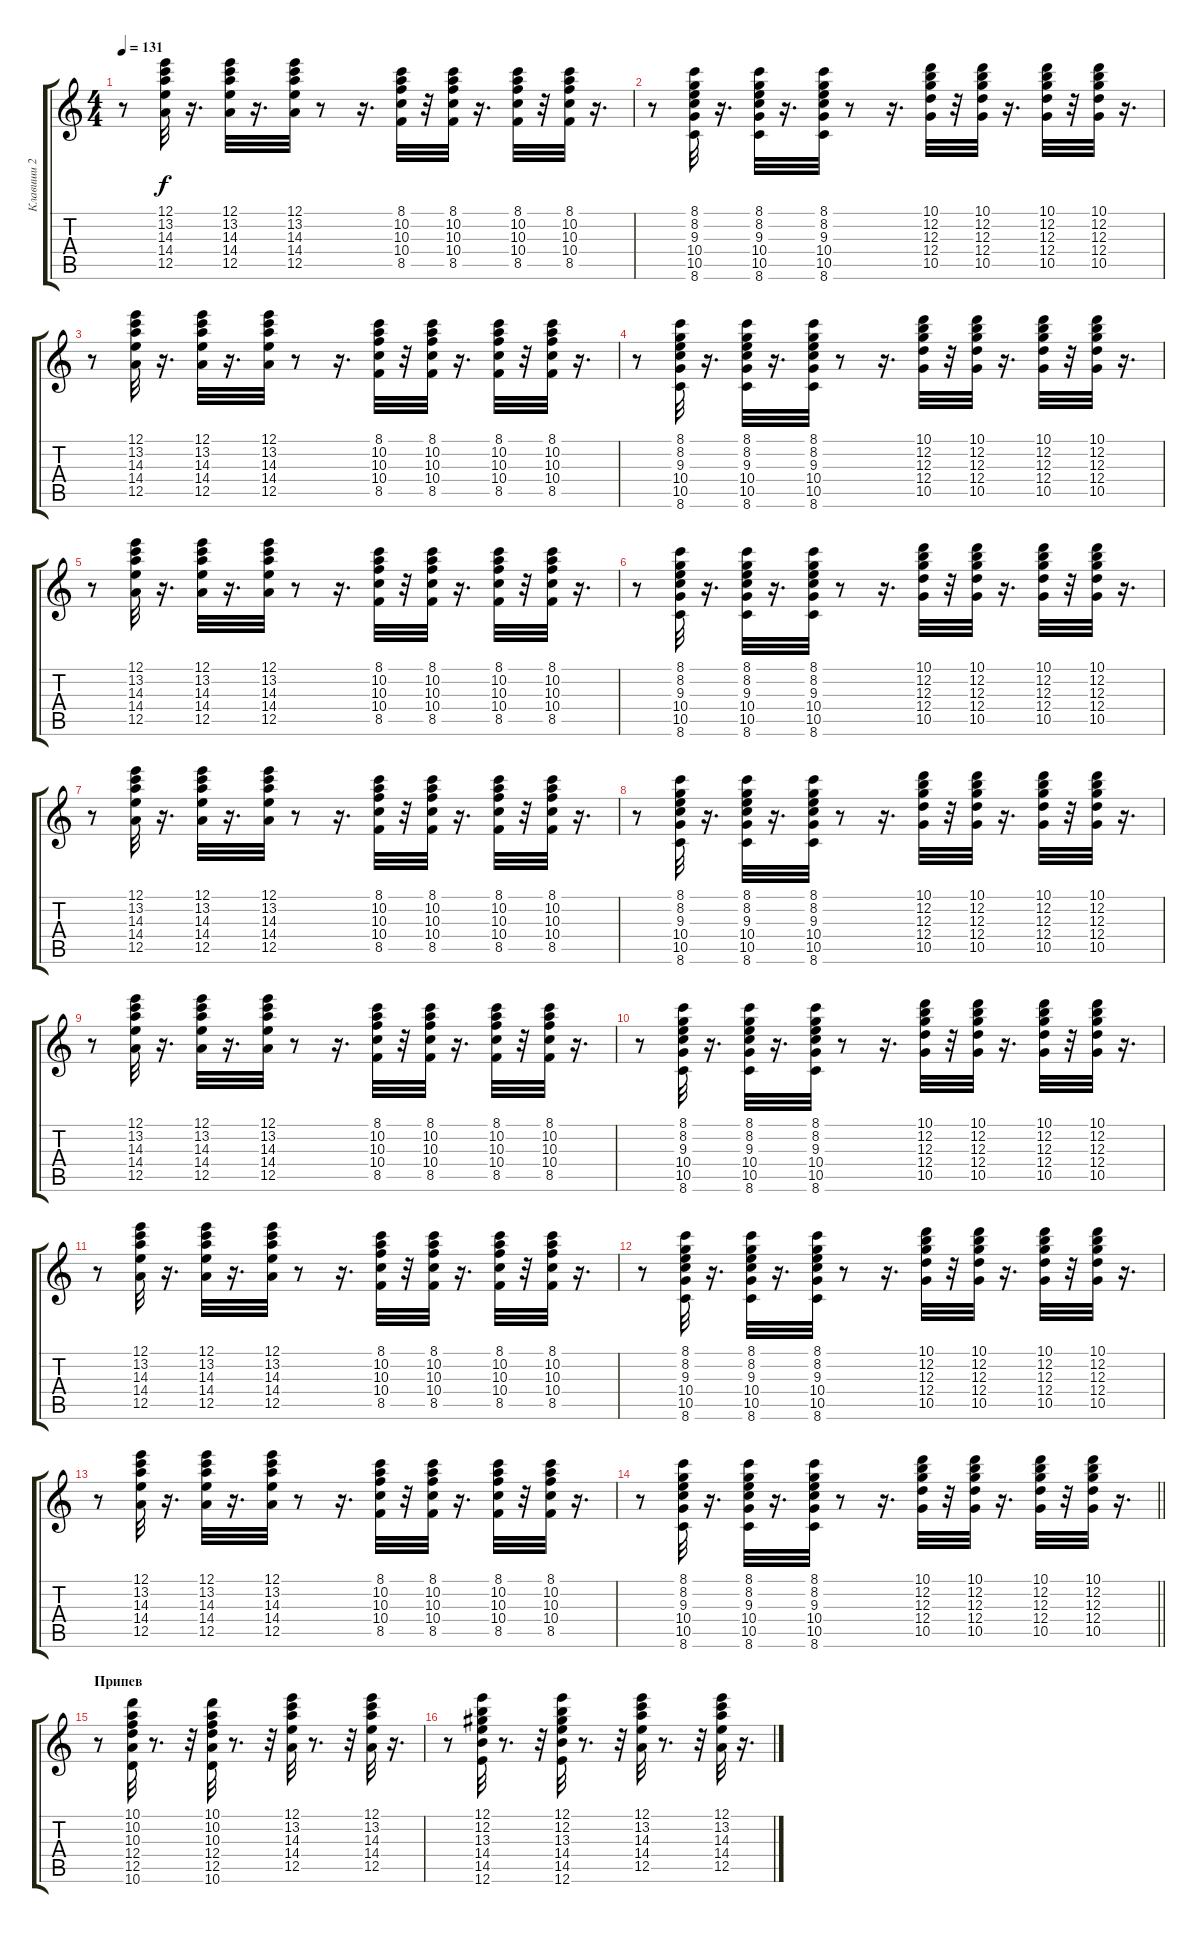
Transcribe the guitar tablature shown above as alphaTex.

\track ("Клавиши 2" "Клавиши 2") {instrument synthbass1}
\staff {score tabs}
\tuning (E4 B3 G3 D3 A2 E2) {hide}
\ts (4 4)
\tempo 131
\clef g2
\ks c
r.8{dy f} (12.1 13.2 14.3 14.4 12.5).32 r.16{d} (12.1 13.2 14.3 14.4 12.5).32 r.16{d} (12.1 13.2 14.3 14.4 12.5).32 r.8 r.16{d} (8.1 10.2 10.3 10.4 8.5).32 r.32 (8.1 10.2 10.3 10.4 8.5).32 r.16{d} (8.1 10.2 10.3 10.4 8.5).32 r.32 (8.1 10.2 10.3 10.4 8.5).32 r.16{d} |
r.8 (8.1 8.2 9.3 10.4 10.5 8.6).32 r.16{d} (8.1 8.2 9.3 10.4 10.5 8.6).32 r.16{d} (8.1 8.2 9.3 10.4 10.5 8.6).32 r.8 r.16{d} (10.1 12.2 12.3 12.4 10.5).32 r.32 (10.1 12.2 12.3 12.4 10.5).32 r.16{d} (10.1 12.2 12.3 12.4 10.5).32 r.32 (10.1 12.2 12.3 12.4 10.5).32 r.16{d} |
r.8 (12.1 13.2 14.3 14.4 12.5).32 r.16{d} (12.1 13.2 14.3 14.4 12.5).32 r.16{d} (12.1 13.2 14.3 14.4 12.5).32 r.8 r.16{d} (8.1 10.2 10.3 10.4 8.5).32 r.32 (8.1 10.2 10.3 10.4 8.5).32 r.16{d} (8.1 10.2 10.3 10.4 8.5).32 r.32 (8.1 10.2 10.3 10.4 8.5).32 r.16{d} |
r.8 (8.1 8.2 9.3 10.4 10.5 8.6).32 r.16{d} (8.1 8.2 9.3 10.4 10.5 8.6).32 r.16{d} (8.1 8.2 9.3 10.4 10.5 8.6).32 r.8 r.16{d} (10.1 12.2 12.3 12.4 10.5).32 r.32 (10.1 12.2 12.3 12.4 10.5).32 r.16{d} (10.1 12.2 12.3 12.4 10.5).32 r.32 (10.1 12.2 12.3 12.4 10.5).32 r.16{d} |
r.8 (12.1 13.2 14.3 14.4 12.5).32 r.16{d} (12.1 13.2 14.3 14.4 12.5).32 r.16{d} (12.1 13.2 14.3 14.4 12.5).32 r.8 r.16{d} (8.1 10.2 10.3 10.4 8.5).32 r.32 (8.1 10.2 10.3 10.4 8.5).32 r.16{d} (8.1 10.2 10.3 10.4 8.5).32 r.32 (8.1 10.2 10.3 10.4 8.5).32 r.16{d} |
r.8 (8.1 8.2 9.3 10.4 10.5 8.6).32 r.16{d} (8.1 8.2 9.3 10.4 10.5 8.6).32 r.16{d} (8.1 8.2 9.3 10.4 10.5 8.6).32 r.8 r.16{d} (10.1 12.2 12.3 12.4 10.5).32 r.32 (10.1 12.2 12.3 12.4 10.5).32 r.16{d} (10.1 12.2 12.3 12.4 10.5).32 r.32 (10.1 12.2 12.3 12.4 10.5).32 r.16{d} |
r.8 (12.1 13.2 14.3 14.4 12.5).32 r.16{d} (12.1 13.2 14.3 14.4 12.5).32 r.16{d} (12.1 13.2 14.3 14.4 12.5).32 r.8 r.16{d} (8.1 10.2 10.3 10.4 8.5).32 r.32 (8.1 10.2 10.3 10.4 8.5).32 r.16{d} (8.1 10.2 10.3 10.4 8.5).32 r.32 (8.1 10.2 10.3 10.4 8.5).32 r.16{d} |
r.8 (8.1 8.2 9.3 10.4 10.5 8.6).32 r.16{d} (8.1 8.2 9.3 10.4 10.5 8.6).32 r.16{d} (8.1 8.2 9.3 10.4 10.5 8.6).32 r.8 r.16{d} (10.1 12.2 12.3 12.4 10.5).32 r.32 (10.1 12.2 12.3 12.4 10.5).32 r.16{d} (10.1 12.2 12.3 12.4 10.5).32 r.32 (10.1 12.2 12.3 12.4 10.5).32 r.16{d} |
r.8 (12.1 13.2 14.3 14.4 12.5).32 r.16{d} (12.1 13.2 14.3 14.4 12.5).32 r.16{d} (12.1 13.2 14.3 14.4 12.5).32 r.8 r.16{d} (8.1 10.2 10.3 10.4 8.5).32 r.32 (8.1 10.2 10.3 10.4 8.5).32 r.16{d} (8.1 10.2 10.3 10.4 8.5).32 r.32 (8.1 10.2 10.3 10.4 8.5).32 r.16{d} |
r.8 (8.1 8.2 9.3 10.4 10.5 8.6).32 r.16{d} (8.1 8.2 9.3 10.4 10.5 8.6).32 r.16{d} (8.1 8.2 9.3 10.4 10.5 8.6).32 r.8 r.16{d} (10.1 12.2 12.3 12.4 10.5).32 r.32 (10.1 12.2 12.3 12.4 10.5).32 r.16{d} (10.1 12.2 12.3 12.4 10.5).32 r.32 (10.1 12.2 12.3 12.4 10.5).32 r.16{d} |
r.8 (12.1 13.2 14.3 14.4 12.5).32 r.16{d} (12.1 13.2 14.3 14.4 12.5).32 r.16{d} (12.1 13.2 14.3 14.4 12.5).32 r.8 r.16{d} (8.1 10.2 10.3 10.4 8.5).32 r.32 (8.1 10.2 10.3 10.4 8.5).32 r.16{d} (8.1 10.2 10.3 10.4 8.5).32 r.32 (8.1 10.2 10.3 10.4 8.5).32 r.16{d} |
r.8 (8.1 8.2 9.3 10.4 10.5 8.6).32 r.16{d} (8.1 8.2 9.3 10.4 10.5 8.6).32 r.16{d} (8.1 8.2 9.3 10.4 10.5 8.6).32 r.8 r.16{d} (10.1 12.2 12.3 12.4 10.5).32 r.32 (10.1 12.2 12.3 12.4 10.5).32 r.16{d} (10.1 12.2 12.3 12.4 10.5).32 r.32 (10.1 12.2 12.3 12.4 10.5).32 r.16{d} |
r.8 (12.1 13.2 14.3 14.4 12.5).32 r.16{d} (12.1 13.2 14.3 14.4 12.5).32 r.16{d} (12.1 13.2 14.3 14.4 12.5).32 r.8 r.16{d} (8.1 10.2 10.3 10.4 8.5).32 r.32 (8.1 10.2 10.3 10.4 8.5).32 r.16{d} (8.1 10.2 10.3 10.4 8.5).32 r.32 (8.1 10.2 10.3 10.4 8.5).32 r.16{d} |
\barLineRight lightlight
r.8 (8.1 8.2 9.3 10.4 10.5 8.6).32 r.16{d} (8.1 8.2 9.3 10.4 10.5 8.6).32 r.16{d} (8.1 8.2 9.3 10.4 10.5 8.6).32 r.8 r.16{d} (10.1 12.2 12.3 12.4 10.5).32 r.32 (10.1 12.2 12.3 12.4 10.5).32 r.16{d} (10.1 12.2 12.3 12.4 10.5).32 r.32 (10.1 12.2 12.3 12.4 10.5).32 r.16{d} |
\section ("" "Припев")
r.8 (10.1 10.2 10.3 12.4 12.5 10.6).32 r.8{d} r.32 (10.1 10.2 10.3 12.4 12.5 10.6).32 r.8{d} r.32 (12.1 13.2 14.3 14.4 12.5).32 r.8{d} r.32 (12.1 13.2 14.3 14.4 12.5).32 r.16{d} |
r.8 (12.1 12.2 13.3 14.4 14.5 12.6).32 r.8{d} r.32 (12.1 12.2 13.3 14.4 14.5 12.6).32 r.8{d} r.32 (12.1 13.2 14.3 14.4 12.5).32 r.8{d} r.32 (12.1 13.2 14.3 14.4 12.5).32 r.16{d}
